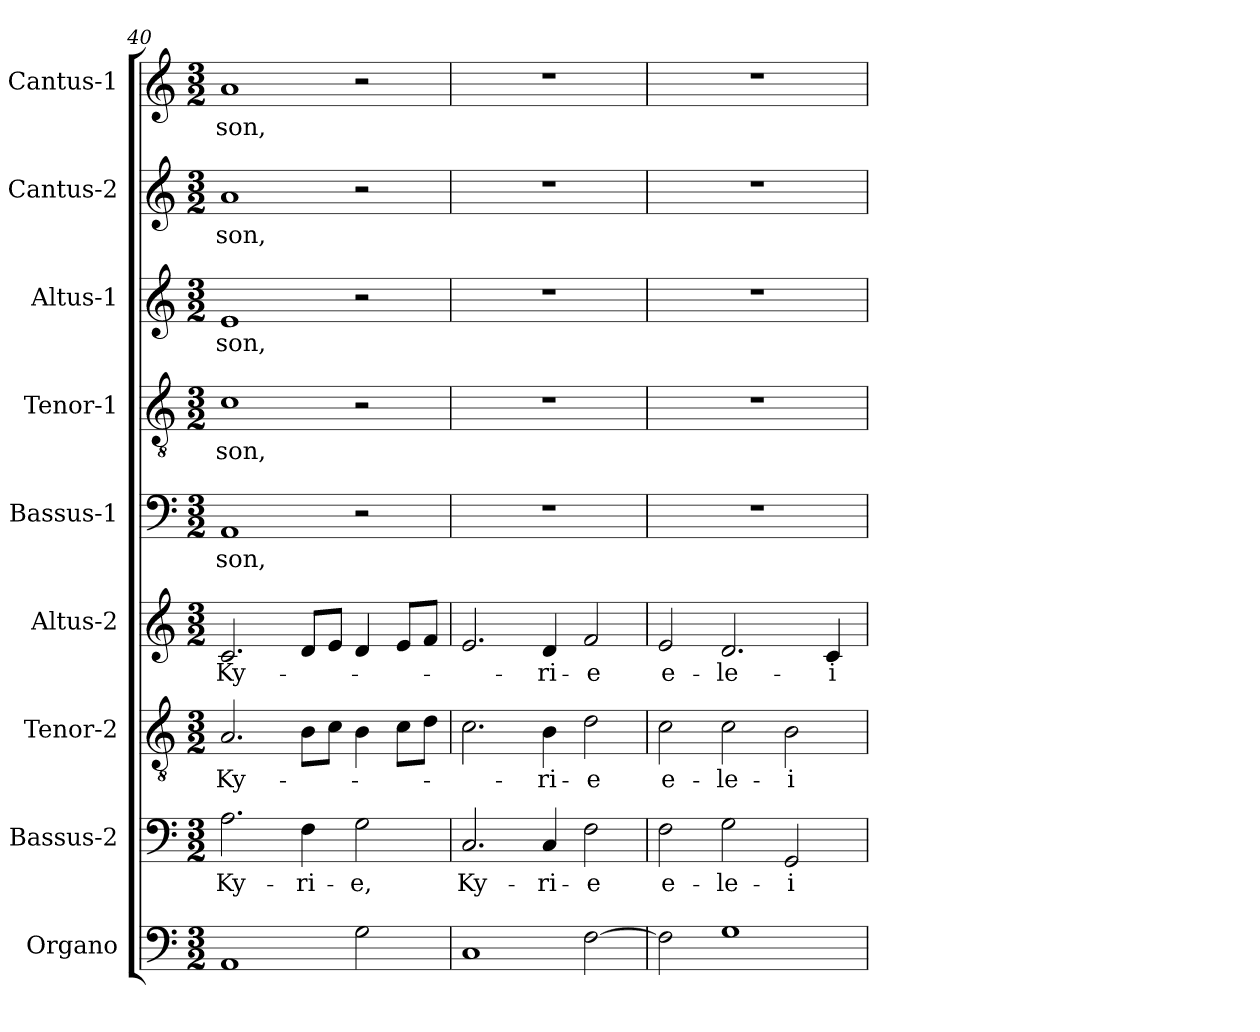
**kern	**kern	**text	**kern	**text	**kern	**text	**kern	**text	**kern	**text	**kern	**text	**kern	**text	**kern	**text
*part9	*part8	*part8	*part7	*part7	*part6	*part6	*part5	*part5	*part4	*part4	*part3	*part3	*part2	*part2	*part1	*part1
*staff9	*staff8	*staff8	*staff7	*staff7	*staff6	*staff6	*staff5	*staff5	*staff4	*staff4	*staff3	*staff3	*staff2	*staff2	*staff1	*staff1
*I"Organo	*I"Bassus-2	*	*I"Tenor-2	*	*I"Altus-2	*	*I"Bassus-1	*	*I"Tenor-1	*	*I"Altus-1	*	*I"Cantus-2	*	*I"Cantus-1	*
*I'Og	*I'B2	*	*	*	*I'A2	*	*I'B1	*	*I'T1	*	*I'A1	*	*I'C2	*	*I'C1	*
!!LO:PB:g=z
*clefF4	*clefF4	*	*clefGv2	*	*clefG2	*	*clefF4	*	*clefGv2	*	*clefG2	*	*clefG2	*	*clefG2	*
*k[]	*k[]	*	*k[]	*	*k[]	*	*k[]	*	*k[]	*	*k[]	*	*k[]	*	*k[]	*
*C:	*C:	*	*C:	*	*C:	*	*C:	*	*C:	*	*C:	*	*C:	*	*C:	*
*M3/2	*M3/2	*	*M3/2	*	*M3/2	*	*M3/2	*	*M3/2	*	*M3/2	*	*M3/2	*	*M3/2	*
=40	=40	=40	=40	=40	=40	=40	=40	=40	=40	=40	=40	=40	=40	=40	=40	=40
!	!	!LO:LY:b	!	!	!	!	!	!	!	!	!	!	!	!	!	!
!	!	!	!	!LO:LY:b	!	!	!	!	!	!	!	!	!	!	!	!
!	!	!	!	!	!	!LO:LY:b	!	!	!	!	!	!	!	!	!	!
!	!	!	!	!	!	!	!	!LO:LY:b	!	!	!	!	!	!	!	!
!	!	!	!	!	!	!	!	!	!	!LO:LY:b	!	!	!	!	!	!
!	!	!	!	!	!	!	!	!	!	!	!	!LO:LY:b	!	!	!	!
!	!	!	!	!	!	!	!	!	!	!	!	!	!	!LO:LY:b	!	!
!	!	!	!	!	!	!	!	!	!	!	!	!	!	!	!	!LO:LY:b
1AA	2.A\	Ky-	2.A/	Ky-	2.c/	Ky-	1AA	-son,	1c	-son,	1e	-son,	1a	-son,	1a	-son,
!	!	!LO:LY:b	!	!	!	!	!	!	!	!	!	!	!	!	!	!
.	4F\	-ri-	8B\L	.	8d/L	.	.	.	.	.	.	.	.	.	.	.
.	.	.	8c\J	.	8e/J	.	.	.	.	.	.	.	.	.	.	.
!	!	!LO:LY:b	!	!	!	!	!	!	!	!	!	!	!	!	!	!
2G\	2G\	-e,	4B\	.	4d/	.	2r	.	2r	.	2r	.	2r	.	2r	.
.	.	.	8c\L	.	8e/L	.	.	.	.	.	.	.	.	.	.	.
.	.	.	8d\J	.	8f/J	.	.	.	.	.	.	.	.	.	.	.
=41	=41	=41	=41	=41	=41	=41	=41	=41	=41	=41	=41	=41	=41	=41	=41	=41
!	!	!LO:LY:b	!	!	!	!	!	!	!	!	!	!	!	!	!	!
1C	2.C/	Ky-	2.c\	.	2.e/	.	1.r	.	1.r	.	1.r	.	1.r	.	1.r	.
!	!	!LO:LY:b	!	!	!	!	!	!	!	!	!	!	!	!	!	!
!	!	!	!	!LO:LY:b	!	!	!	!	!	!	!	!	!	!	!	!
!	!	!	!	!	!	!LO:LY:b	!	!	!	!	!	!	!	!	!	!
.	4C/	-ri-	4B\	-ri-	4d/	-ri-	.	.	.	.	.	.	.	.	.	.
!	!	!LO:LY:b	!	!	!	!	!	!	!	!	!	!	!	!	!	!
!	!	!	!	!LO:LY:b	!	!	!	!	!	!	!	!	!	!	!	!
!	!	!	!	!	!	!LO:LY:b	!	!	!	!	!	!	!	!	!	!
[2F\	2F\	-e	2d\	-e	2f/	-e	.	.	.	.	.	.	.	.	.	.
=42	=42	=42	=42	=42	=42	=42	=42	=42	=42	=42	=42	=42	=42	=42	=42	=42
!	!	!LO:LY:b	!	!	!	!	!	!	!	!	!	!	!	!	!	!
!	!	!	!	!LO:LY:b	!	!	!	!	!	!	!	!	!	!	!	!
!	!	!	!	!	!	!LO:LY:b	!	!	!	!	!	!	!	!	!	!
2F\]	2F\	e-	2c\	e-	2e/	e-	1.r	.	1.r	.	1.r	.	1.r	.	1.r	.
!	!	!LO:LY:b	!	!	!	!	!	!	!	!	!	!	!	!	!	!
!	!	!	!	!LO:LY:b	!	!	!	!	!	!	!	!	!	!	!	!
!	!	!	!	!	!	!LO:LY:b	!	!	!	!	!	!	!	!	!	!
1G	2G\	-le-	2c\	-le-	2.d/	-le-	.	.	.	.	.	.	.	.	.	.
!	!	!LO:LY:b	!	!	!	!	!	!	!	!	!	!	!	!	!	!
!	!	!	!	!LO:LY:b	!	!	!	!	!	!	!	!	!	!	!	!
.	2GG/	-i-	2B\	-i-	.	.	.	.	.	.	.	.	.	.	.	.
!	!	!	!	!	!	!LO:LY:b	!	!	!	!	!	!	!	!	!	!
.	.	.	.	.	4c/	-i-	.	.	.	.	.	.	.	.	.	.
=	=	=	=	=	=	=	=	=	=	=	=	=	=	=	=	=
*-	*-	*-	*-	*-	*-	*-	*-	*-	*-	*-	*-	*-	*-	*-	*-	*-
